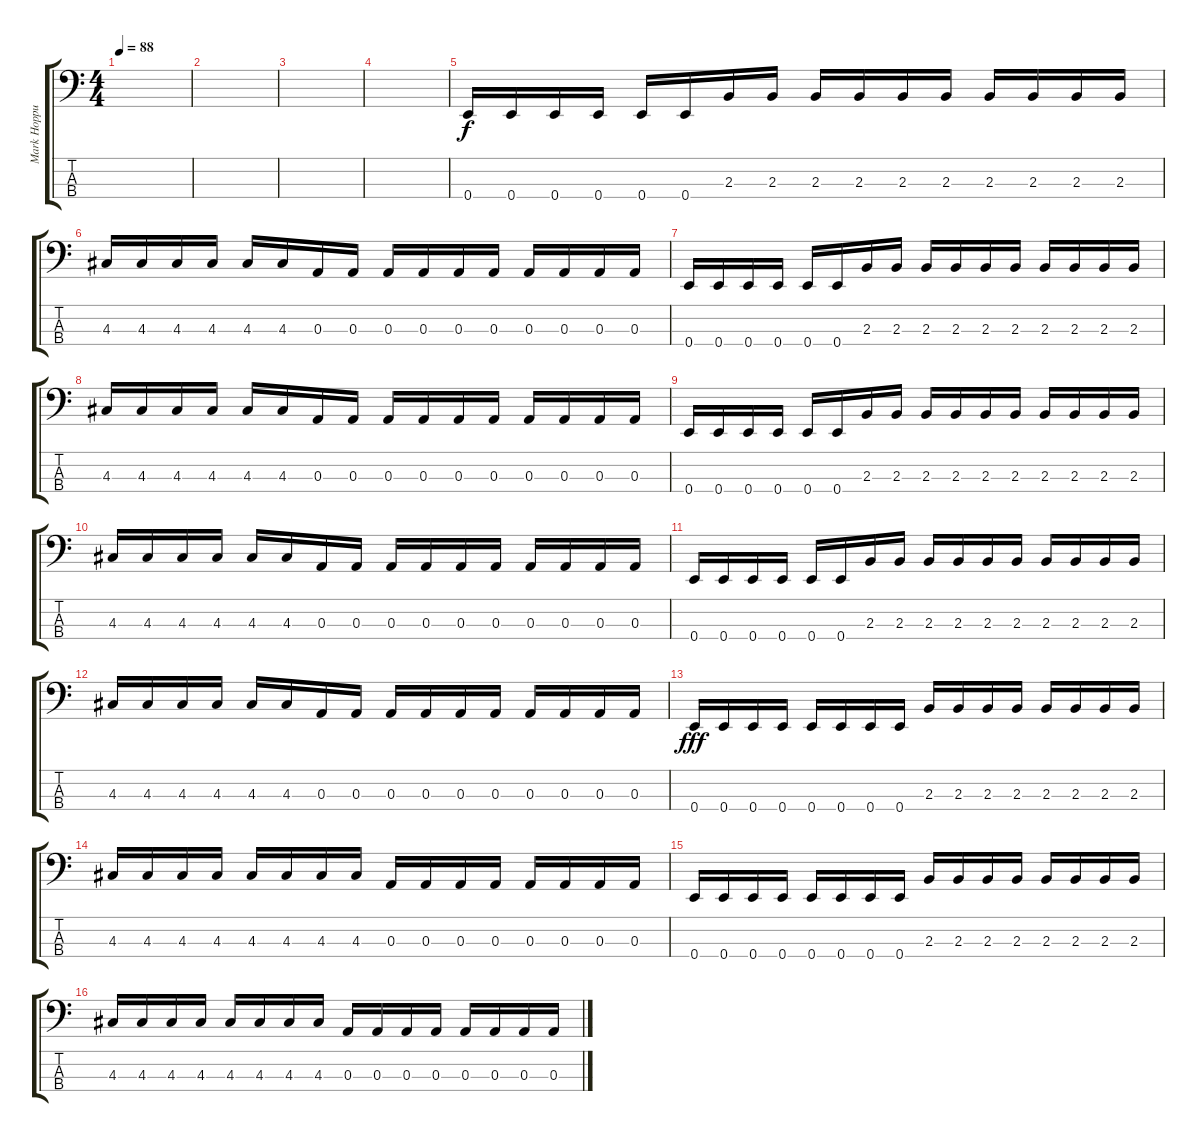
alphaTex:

\track ("Mark Hoppus - Bass" "Mark Hoppu") {instrument electricbasspick}
\staff {score tabs}
\tuning (G2 D2 A1 E1) {hide}
\ts (4 4)
\tempo 88
\clef f4
\ks c
|
|
|
|
0.4.16 0.4.16 0.4.16 0.4.16 0.4.16 0.4.16 2.3.16 2.3.16 2.3.16 2.3.16 2.3.16 2.3.16 2.3.16 2.3.16 2.3.16 2.3.16 |
4.3.16 4.3.16 4.3.16 4.3.16 4.3.16 4.3.16 0.3.16 0.3.16 0.3.16 0.3.16 0.3.16 0.3.16 0.3.16 0.3.16 0.3.16 0.3.16 |
0.4.16 0.4.16 0.4.16 0.4.16 0.4.16 0.4.16 2.3.16 2.3.16 2.3.16 2.3.16 2.3.16 2.3.16 2.3.16 2.3.16 2.3.16 2.3.16 |
4.3.16 4.3.16 4.3.16 4.3.16 4.3.16 4.3.16 0.3.16 0.3.16 0.3.16 0.3.16 0.3.16 0.3.16 0.3.16 0.3.16 0.3.16 0.3.16 |
0.4.16 0.4.16 0.4.16 0.4.16 0.4.16 0.4.16 2.3.16 2.3.16 2.3.16 2.3.16 2.3.16 2.3.16 2.3.16 2.3.16 2.3.16 2.3.16 |
4.3.16 4.3.16 4.3.16 4.3.16 4.3.16 4.3.16 0.3.16 0.3.16 0.3.16 0.3.16 0.3.16 0.3.16 0.3.16 0.3.16 0.3.16 0.3.16 |
0.4.16 0.4.16 0.4.16 0.4.16 0.4.16 0.4.16 2.3.16 2.3.16 2.3.16 2.3.16 2.3.16 2.3.16 2.3.16 2.3.16 2.3.16 2.3.16 |
4.3.16 4.3.16 4.3.16 4.3.16 4.3.16 4.3.16 0.3.16 0.3.16 0.3.16 0.3.16 0.3.16 0.3.16 0.3.16 0.3.16 0.3.16 0.3.16 |
0.4.16{dy fff} 0.4.16 0.4.16 0.4.16 0.4.16 0.4.16 0.4.16 0.4.16 2.3.16 2.3.16 2.3.16 2.3.16 2.3.16 2.3.16 2.3.16 2.3.16 |
4.3.16 4.3.16 4.3.16 4.3.16 4.3.16 4.3.16 4.3.16 4.3.16 0.3.16 0.3.16 0.3.16 0.3.16 0.3.16 0.3.16 0.3.16 0.3.16 |
0.4.16 0.4.16 0.4.16 0.4.16 0.4.16 0.4.16 0.4.16 0.4.16 2.3.16 2.3.16 2.3.16 2.3.16 2.3.16 2.3.16 2.3.16 2.3.16 |
4.3.16 4.3.16 4.3.16 4.3.16 4.3.16 4.3.16 4.3.16 4.3.16 0.3.16 0.3.16 0.3.16 0.3.16 0.3.16 0.3.16 0.3.16 0.3.16
